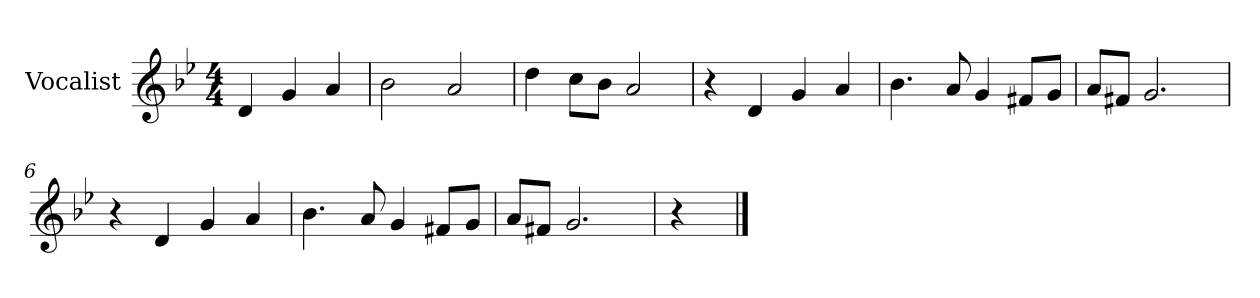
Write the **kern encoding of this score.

**kern
*part1
*staff1
*I"Vocalist
*k[b-e-]
*g:
*M4/4
=
4d
4g
4a
=1
2b-
2a
=2
4dd
8ccL
8b-J
2a
=3
4r
4d
4g
4a
=4
4.b-
8a
4g
8f#XL
8gJ
=5
8aL
8f#XJ
2.g
=6
4r
4d
4g
4a
=7
4.b-
8a
4g
8f#XL
8gJ
=8
8aL
8f#XJ
2.g
=9
4r
==
*-
